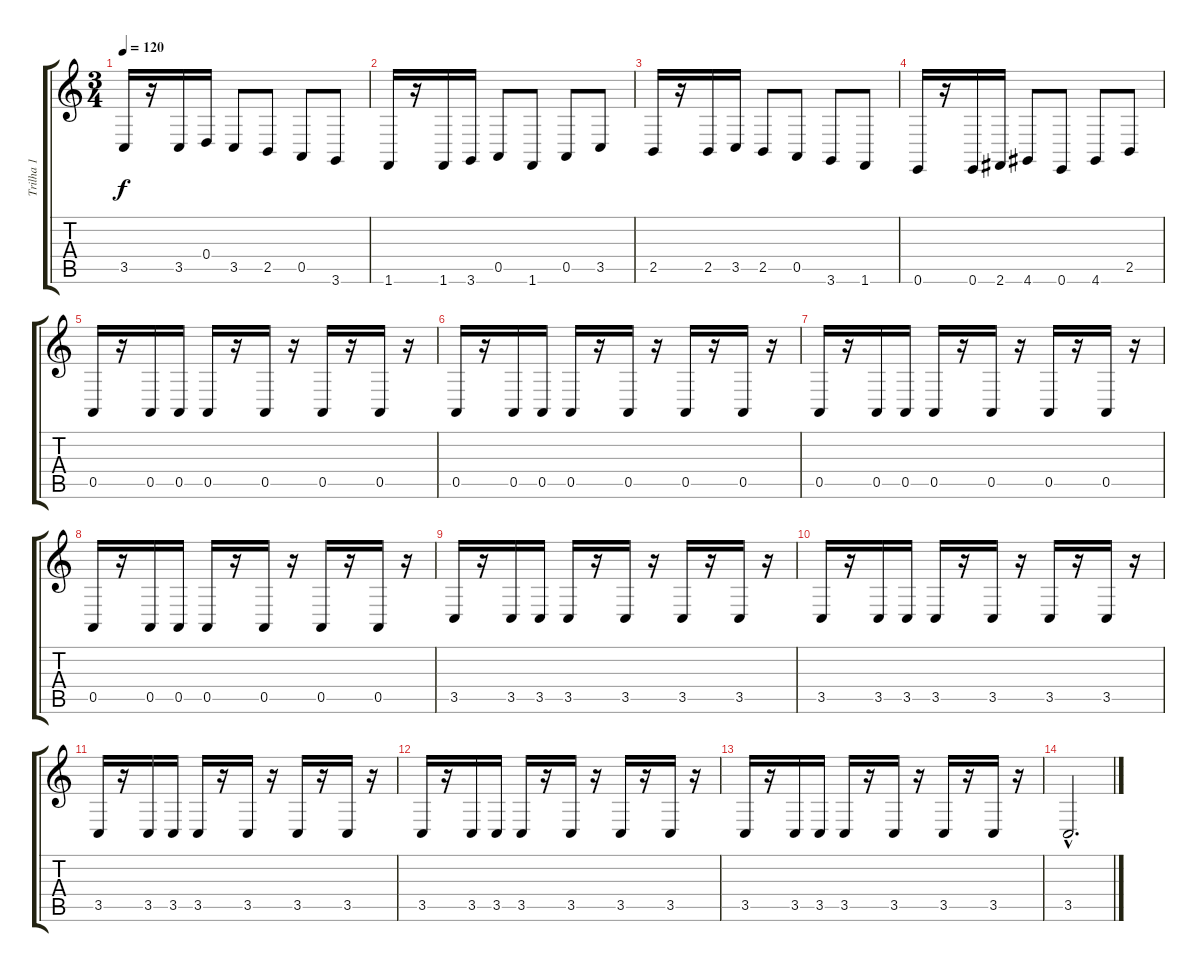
\track ("Trilha 1" "Trilha 1") {instrument bassoon}
\staff {score tabs}
\tuning (E4 B3 G3 D3 A2 E2) {hide}
\ts (3 4)
\tempo 120
\clef g2
\ks c
3.5.16{dy f} r.16 3.5.16 0.4.16 3.5.8 2.5.8 0.5.8 3.6.8 |
1.6.16 r.16 1.6.16 3.6.16 0.5.8 1.6.8 0.5.8 3.5.8 |
2.5.16 r.16 2.5.16 3.5.16 2.5.8 0.5.8 3.6.8 1.6.8 |
0.6.16 r.16 0.6.16 2.6.16 4.6.8 0.6.8 4.6.8 2.5.8 |
0.5.16 r.16 0.5.16 0.5.16 0.5.16 r.16 0.5.16 r.16 0.5.16 r.16 0.5.16 r.16 |
0.5.16 r.16 0.5.16 0.5.16 0.5.16 r.16 0.5.16 r.16 0.5.16 r.16 0.5.16 r.16 |
0.5.16 r.16 0.5.16 0.5.16 0.5.16 r.16 0.5.16 r.16 0.5.16 r.16 0.5.16 r.16 |
0.5.16 r.16 0.5.16 0.5.16 0.5.16 r.16 0.5.16 r.16 0.5.16 r.16 0.5.16 r.16 |
3.5.16 r.16 3.5.16 3.5.16 3.5.16 r.16 3.5.16 r.16 3.5.16 r.16 3.5.16 r.16 |
3.5.16 r.16 3.5.16 3.5.16 3.5.16 r.16 3.5.16 r.16 3.5.16 r.16 3.5.16 r.16 |
3.5.16 r.16 3.5.16 3.5.16 3.5.16 r.16 3.5.16 r.16 3.5.16 r.16 3.5.16 r.16 |
3.5.16 r.16 3.5.16 3.5.16 3.5.16 r.16 3.5.16 r.16 3.5.16 r.16 3.5.16 r.16 |
3.5.16 r.16 3.5.16 3.5.16 3.5.16 r.16 3.5.16 r.16 3.5.16 r.16 3.5.16 r.16 |
3.5{hac}.2{d}
